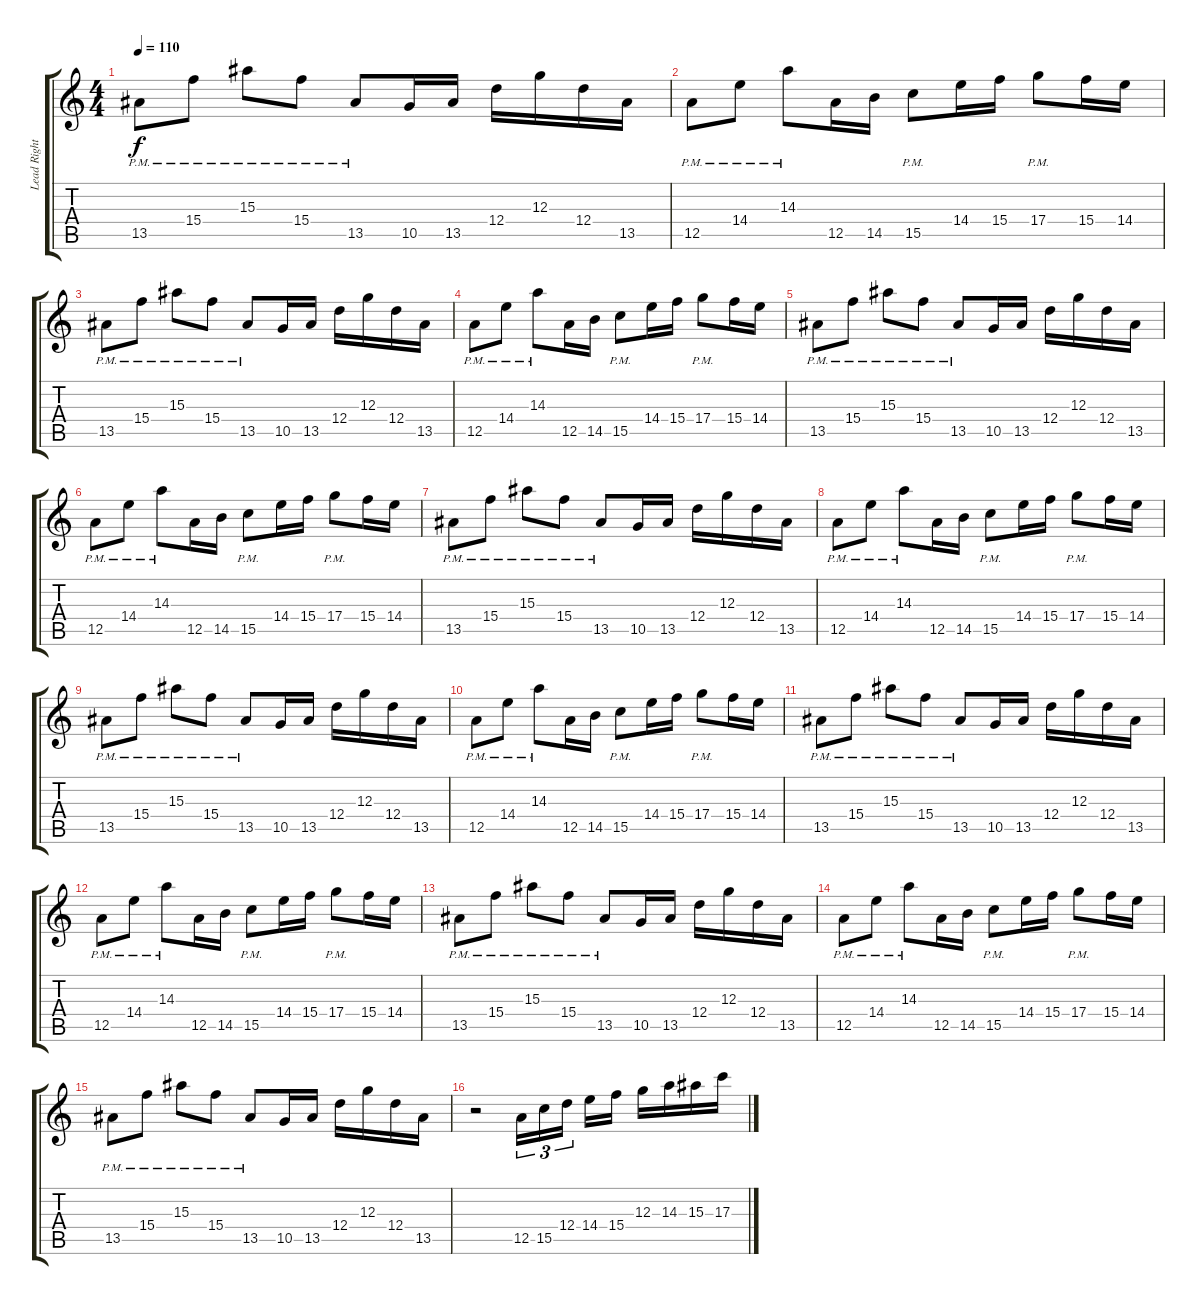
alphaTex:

\track ("Lead Right" "Lead Right") {instrument overdrivenguitar}
\staff {score tabs}
\tuning (F4 C4 G3 D3 A2 E2) {hide}
\ts (4 4)
\tempo 110
\clef g2
\ks c
13.5{pm}.8{dy f} 15.4{pm}.8 15.3{pm}.8 15.4{pm}.8 13.5{pm}.8 10.5.16 13.5.16 12.4.16 12.3.16 12.4.16 13.5.16 |
12.5{pm}.8 14.4{pm}.8 14.3{pm}.8 12.5.16 14.5.16 15.5{pm}.8 14.4.16 15.4.16 17.4{pm}.8 15.4.16 14.4.16 |
13.5{pm}.8 15.4{pm}.8 15.3{pm}.8 15.4{pm}.8 13.5{pm}.8 10.5.16 13.5.16 12.4.16 12.3.16 12.4.16 13.5.16 |
12.5{pm}.8 14.4{pm}.8 14.3{pm}.8 12.5.16 14.5.16 15.5{pm}.8 14.4.16 15.4.16 17.4{pm}.8 15.4.16 14.4.16 |
13.5{pm}.8 15.4{pm}.8 15.3{pm}.8 15.4{pm}.8 13.5{pm}.8 10.5.16 13.5.16 12.4.16 12.3.16 12.4.16 13.5.16 |
12.5{pm}.8 14.4{pm}.8 14.3{pm}.8 12.5.16 14.5.16 15.5{pm}.8 14.4.16 15.4.16 17.4{pm}.8 15.4.16 14.4.16 |
13.5{pm}.8 15.4{pm}.8 15.3{pm}.8 15.4{pm}.8 13.5{pm}.8 10.5.16 13.5.16 12.4.16 12.3.16 12.4.16 13.5.16 |
12.5{pm}.8 14.4{pm}.8 14.3{pm}.8 12.5.16 14.5.16 15.5{pm}.8 14.4.16 15.4.16 17.4{pm}.8 15.4.16 14.4.16 |
13.5{pm}.8 15.4{pm}.8 15.3{pm}.8 15.4{pm}.8 13.5{pm}.8 10.5.16 13.5.16 12.4.16 12.3.16 12.4.16 13.5.16 |
12.5{pm}.8 14.4{pm}.8 14.3{pm}.8 12.5.16 14.5.16 15.5{pm}.8 14.4.16 15.4.16 17.4{pm}.8 15.4.16 14.4.16 |
13.5{pm}.8 15.4{pm}.8 15.3{pm}.8 15.4{pm}.8 13.5{pm}.8 10.5.16 13.5.16 12.4.16 12.3.16 12.4.16 13.5.16 |
12.5{pm}.8 14.4{pm}.8 14.3{pm}.8 12.5.16 14.5.16 15.5{pm}.8 14.4.16 15.4.16 17.4{pm}.8 15.4.16 14.4.16 |
13.5{pm}.8 15.4{pm}.8 15.3{pm}.8 15.4{pm}.8 13.5{pm}.8 10.5.16 13.5.16 12.4.16 12.3.16 12.4.16 13.5.16 |
12.5{pm}.8 14.4{pm}.8 14.3{pm}.8 12.5.16 14.5.16 15.5{pm}.8 14.4.16 15.4.16 17.4{pm}.8 15.4.16 14.4.16 |
13.5{pm}.8 15.4{pm}.8 15.3{pm}.8 15.4{pm}.8 13.5{pm}.8 10.5.16 13.5.16 12.4.16 12.3.16 12.4.16 13.5.16 |
r.2 12.5.16{tu (3 2)} 15.5.16{tu (3 2)} 12.4.16{tu (3 2) beam splitsecondary} 14.4.16 15.4.16 12.3.16 14.3.16 15.3.16 17.3.16
